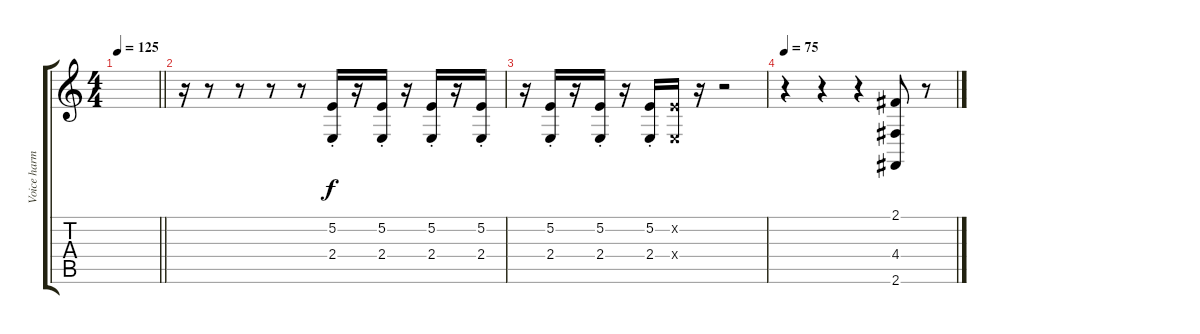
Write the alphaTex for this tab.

\track ("Voice harmonies" "Voice harm") {instrument choiraahs}
\staff {score tabs}
\tuning (E4 B3 G3 D3 A2 E2) {hide}
\ts (4 4)
\tempo 125
\clef g2
\barLineRight lightlight
\ks c
|
r.16 r.8 r.8 r.8 r.8 (5.2{st} 2.4{st}).16 r.16 (5.2{st} 2.4{st}).16 r.16 (5.2{st} 2.4{st}).16 r.16 (5.2{st} 2.4{st}).16 |
r.16 (5.2{st} 2.4{st}).16 r.16 (5.2{st} 2.4{st}).16 r.16 (5.2{st} 2.4{st}).16 (5.2{x} 2.4{x}).16 r.16 r.2 |
\tempo 75
r.4 r.4 r.4 (2.1 4.4 2.6).8 r.8
